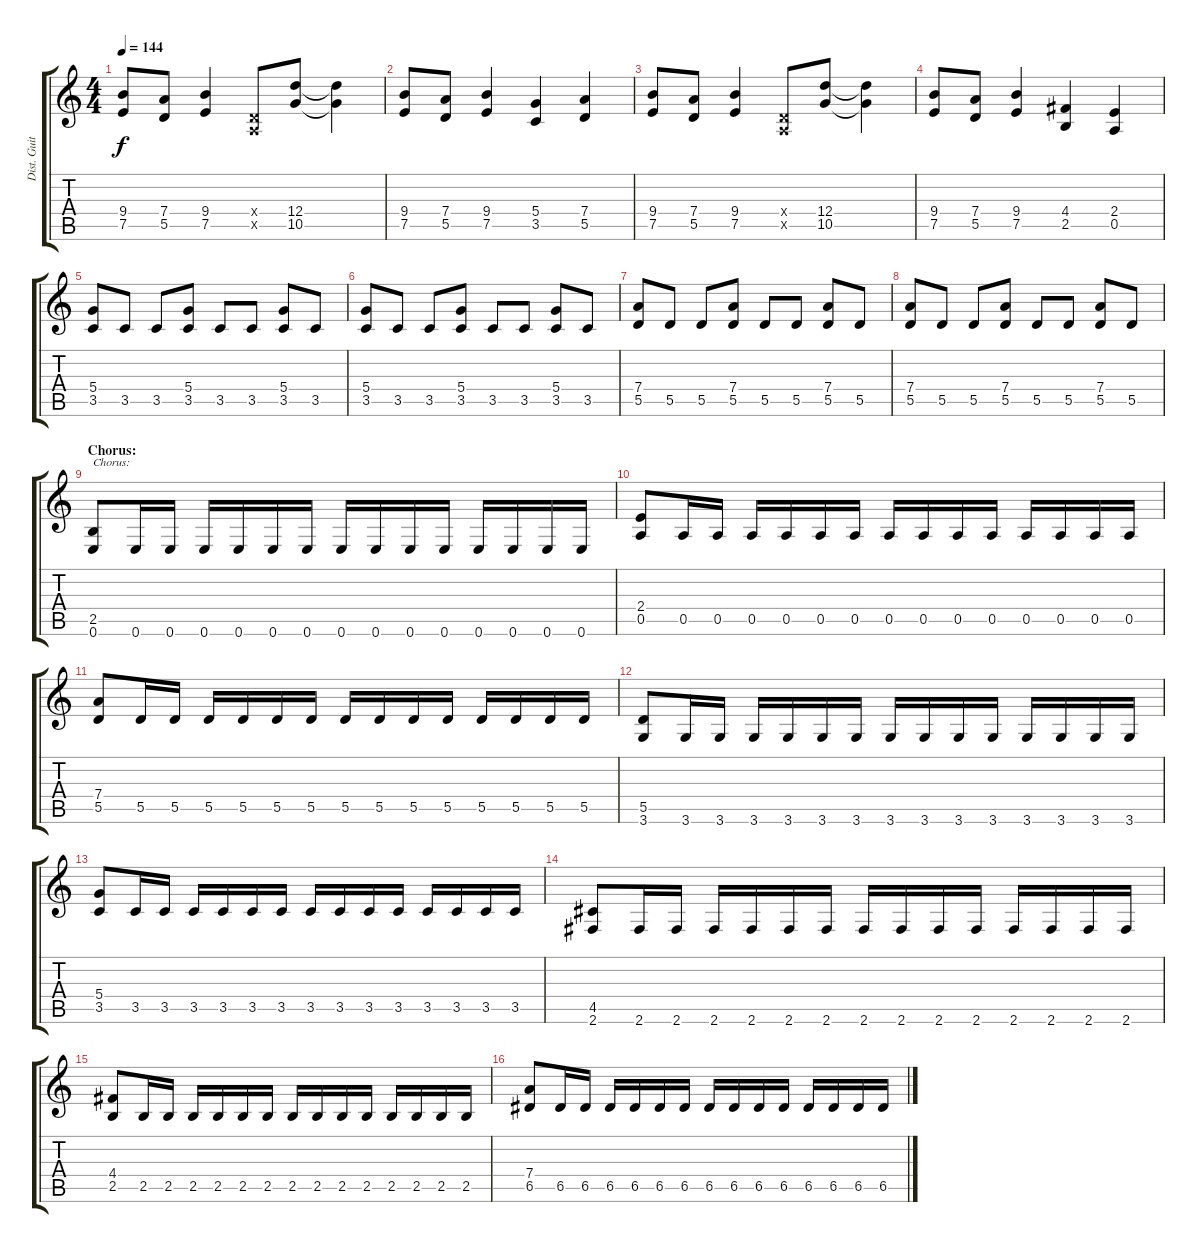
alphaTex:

\track ("Dist. Guitar 2" "Dist. Guit") {instrument distortionguitar}
\staff {score tabs}
\tuning (E4 B3 G3 D3 A2 E2) {hide}
\ts (4 4)
\tempo 144
\clef g2
\ks c
(9.4 7.5).8{dy f} (7.4 5.5).8 (9.4 7.5).4 (0.4{x} 0.5{x}).8 (12.4 10.5).8 (12.4{t} 10.5{t}).4 |
(9.4 7.5).8 (7.4 5.5).8 (9.4 7.5).4 (5.4 3.5).4 (7.4 5.5).4 |
(9.4 7.5).8 (7.4 5.5).8 (9.4 7.5).4 (0.4{x} 0.5{x}).8 (12.4 10.5).8 (12.4{t} 10.5{t}).4 |
(9.4 7.5).8 (7.4 5.5).8 (9.4 7.5).4 (4.4 2.5).4 (2.4 0.5).4 |
(5.4 3.5).8 3.5.8 3.5.8 (5.4 3.5).8 3.5.8 3.5.8 (5.4 3.5).8 3.5.8 |
(5.4 3.5).8 3.5.8 3.5.8 (5.4 3.5).8 3.5.8 3.5.8 (5.4 3.5).8 3.5.8 |
(7.4 5.5).8 5.5.8 5.5.8 (7.4 5.5).8 5.5.8 5.5.8 (7.4 5.5).8 5.5.8 |
(7.4 5.5).8 5.5.8 5.5.8 (7.4 5.5).8 5.5.8 5.5.8 (7.4 5.5).8 5.5.8 |
\section ("" "Chorus:")
(2.5 0.6).8{txt "Chorus:"} 0.6.16 0.6.16 0.6.16 0.6.16 0.6.16 0.6.16 0.6.16 0.6.16 0.6.16 0.6.16 0.6.16 0.6.16 0.6.16 0.6.16 |
(2.4 0.5).8 0.5.16 0.5.16 0.5.16 0.5.16 0.5.16 0.5.16 0.5.16 0.5.16 0.5.16 0.5.16 0.5.16 0.5.16 0.5.16 0.5.16 |
(7.4 5.5).8 5.5.16 5.5.16 5.5.16 5.5.16 5.5.16 5.5.16 5.5.16 5.5.16 5.5.16 5.5.16 5.5.16 5.5.16 5.5.16 5.5.16 |
(5.5 3.6).8 3.6.16 3.6.16 3.6.16 3.6.16 3.6.16 3.6.16 3.6.16 3.6.16 3.6.16 3.6.16 3.6.16 3.6.16 3.6.16 3.6.16 |
(5.4 3.5).8 3.5.16 3.5.16 3.5.16 3.5.16 3.5.16 3.5.16 3.5.16 3.5.16 3.5.16 3.5.16 3.5.16 3.5.16 3.5.16 3.5.16 |
(4.5 2.6).8 2.6.16 2.6.16 2.6.16 2.6.16 2.6.16 2.6.16 2.6.16 2.6.16 2.6.16 2.6.16 2.6.16 2.6.16 2.6.16 2.6.16 |
(4.4 2.5).8 2.5.16 2.5.16 2.5.16 2.5.16 2.5.16 2.5.16 2.5.16 2.5.16 2.5.16 2.5.16 2.5.16 2.5.16 2.5.16 2.5.16 |
(7.4 6.5).8 6.5.16 6.5.16 6.5.16 6.5.16 6.5.16 6.5.16 6.5.16 6.5.16 6.5.16 6.5.16 6.5.16 6.5.16 6.5.16 6.5.16
